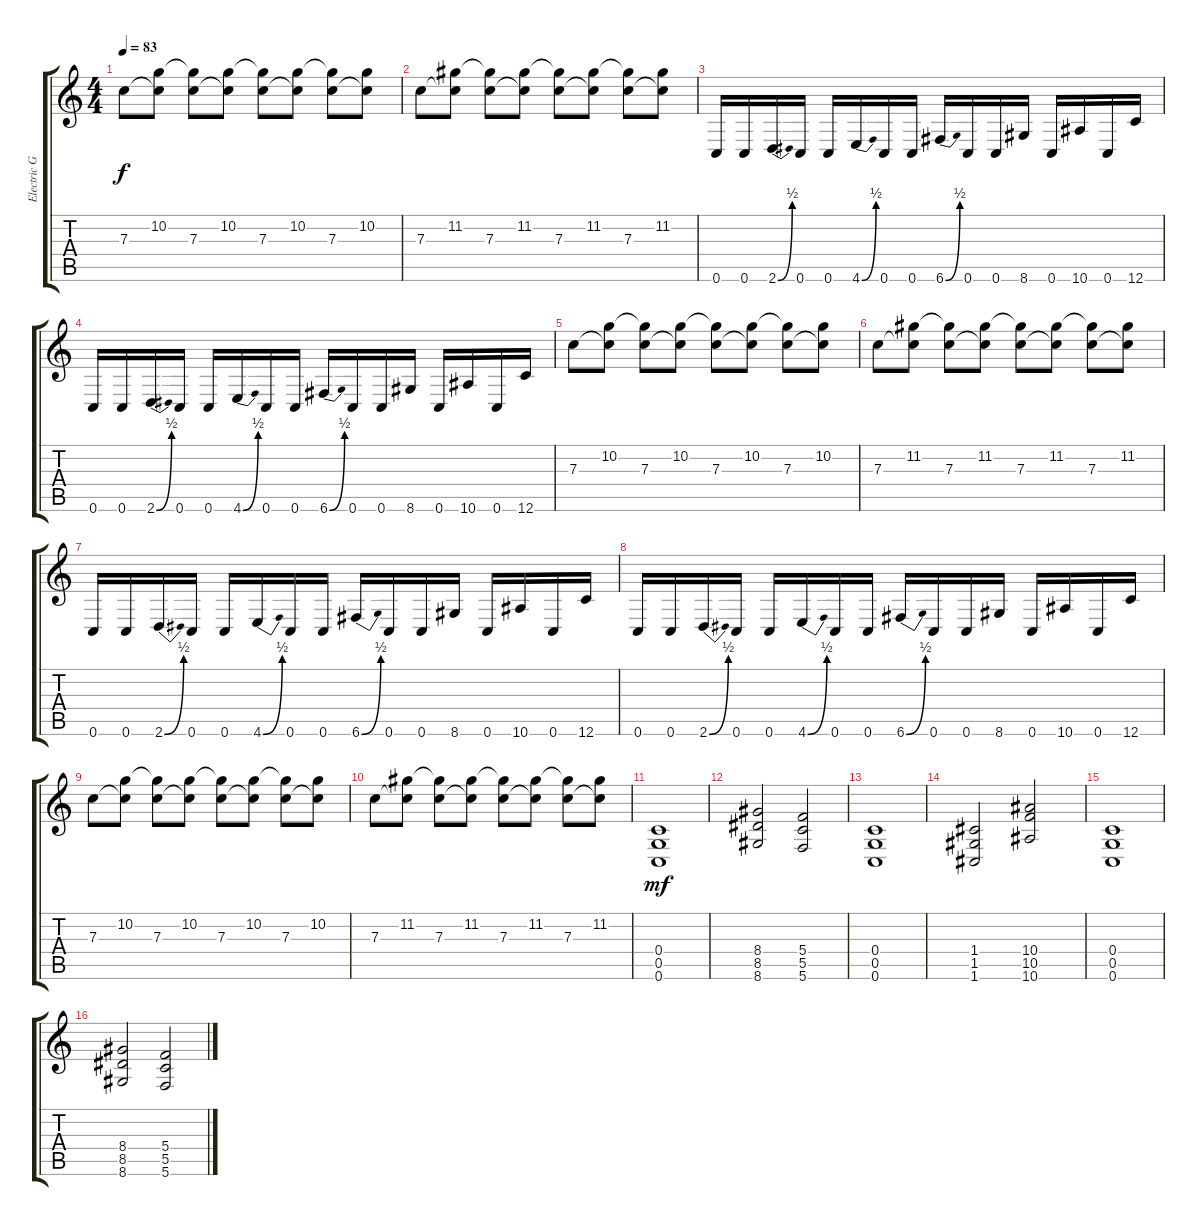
\track ("Electric Guitar 1" "Electric G") {instrument overdrivenguitar}
\staff {score tabs}
\tuning (D4 A3 F3 C3 G2 C2) {hide}
\ts (4 4)
\tempo 83
\clef g2
\ks c
7.3.8{dy f volume 8 instrument electricguitarclean} (10.2 7.3{t}).8 (10.2{t} 7.3).8 (10.2 7.3{t}).8 (10.2{t} 7.3).8 (10.2 7.3{t}).8 (10.2{t} 7.3).8 (10.2 7.3{t}).8 |
7.3.8{volume 8 instrument electricguitarclean} (11.2 7.3{t}).8 (11.2{t} 7.3).8 (11.2 7.3{t}).8 (11.2{t} 7.3).8 (11.2 7.3{t}).8 (11.2{t} 7.3).8 (11.2 7.3{t}).8 |
0.6.16{volume 16 instrument overdrivenguitar} 0.6.16 2.6{be (bend 0 0 60 2)}.16 0.6.16 0.6.16 4.6{be (bend 0 0 60 2)}.16 0.6.16 0.6.16 6.6{be (bend 0 0 60 2)}.16 0.6.16 0.6.16 8.6.16 0.6.16 10.6.16 0.6.16 12.6.16 |
0.6.16{volume 16 instrument overdrivenguitar} 0.6.16 2.6{be (bend 0 0 60 2)}.16 0.6.16 0.6.16 4.6{be (bend 0 0 60 2)}.16 0.6.16 0.6.16 6.6{be (bend 0 0 60 2)}.16 0.6.16 0.6.16 8.6.16 0.6.16 10.6.16 0.6.16 12.6.16 |
7.3.8{volume 8 instrument electricguitarclean} (10.2 7.3{t}).8 (10.2{t} 7.3).8 (10.2 7.3{t}).8 (10.2{t} 7.3).8 (10.2 7.3{t}).8 (10.2{t} 7.3).8 (10.2 7.3{t}).8 |
7.3.8{volume 8 instrument electricguitarclean} (11.2 7.3{t}).8 (11.2{t} 7.3).8 (11.2 7.3{t}).8 (11.2{t} 7.3).8 (11.2 7.3{t}).8 (11.2{t} 7.3).8 (11.2 7.3{t}).8 |
0.6.16{volume 16 instrument overdrivenguitar} 0.6.16 2.6{be (bend 0 0 60 2)}.16 0.6.16 0.6.16 4.6{be (bend 0 0 60 2)}.16 0.6.16 0.6.16 6.6{be (bend 0 0 60 2)}.16 0.6.16 0.6.16 8.6.16 0.6.16 10.6.16 0.6.16 12.6.16 |
0.6.16{volume 16 instrument overdrivenguitar} 0.6.16 2.6{be (bend 0 0 60 2)}.16 0.6.16 0.6.16 4.6{be (bend 0 0 60 2)}.16 0.6.16 0.6.16 6.6{be (bend 0 0 60 2)}.16 0.6.16 0.6.16 8.6.16 0.6.16 10.6.16 0.6.16 12.6.16 |
7.3.8{volume 8 instrument electricguitarclean} (10.2 7.3{t}).8 (10.2{t} 7.3).8 (10.2 7.3{t}).8 (10.2{t} 7.3).8 (10.2 7.3{t}).8 (10.2{t} 7.3).8 (10.2 7.3{t}).8 |
7.3.8{volume 8 instrument electricguitarclean} (11.2 7.3{t}).8 (11.2{t} 7.3).8 (11.2 7.3{t}).8 (11.2{t} 7.3).8 (11.2 7.3{t}).8 (11.2{t} 7.3).8 (11.2 7.3{t}).8 |
(0.4 0.5 0.6).1{dy mf volume 16 instrument overdrivenguitar} |
(8.4 8.5 8.6).2 (5.4 5.5 5.6).2 |
(0.4 0.5 0.6).1 |
(1.4 1.5 1.6).2 (10.4 10.5 10.6).2 |
(0.4 0.5 0.6).1{volume 16 instrument overdrivenguitar} |
(8.4 8.5 8.6).2 (5.4 5.5 5.6).2
